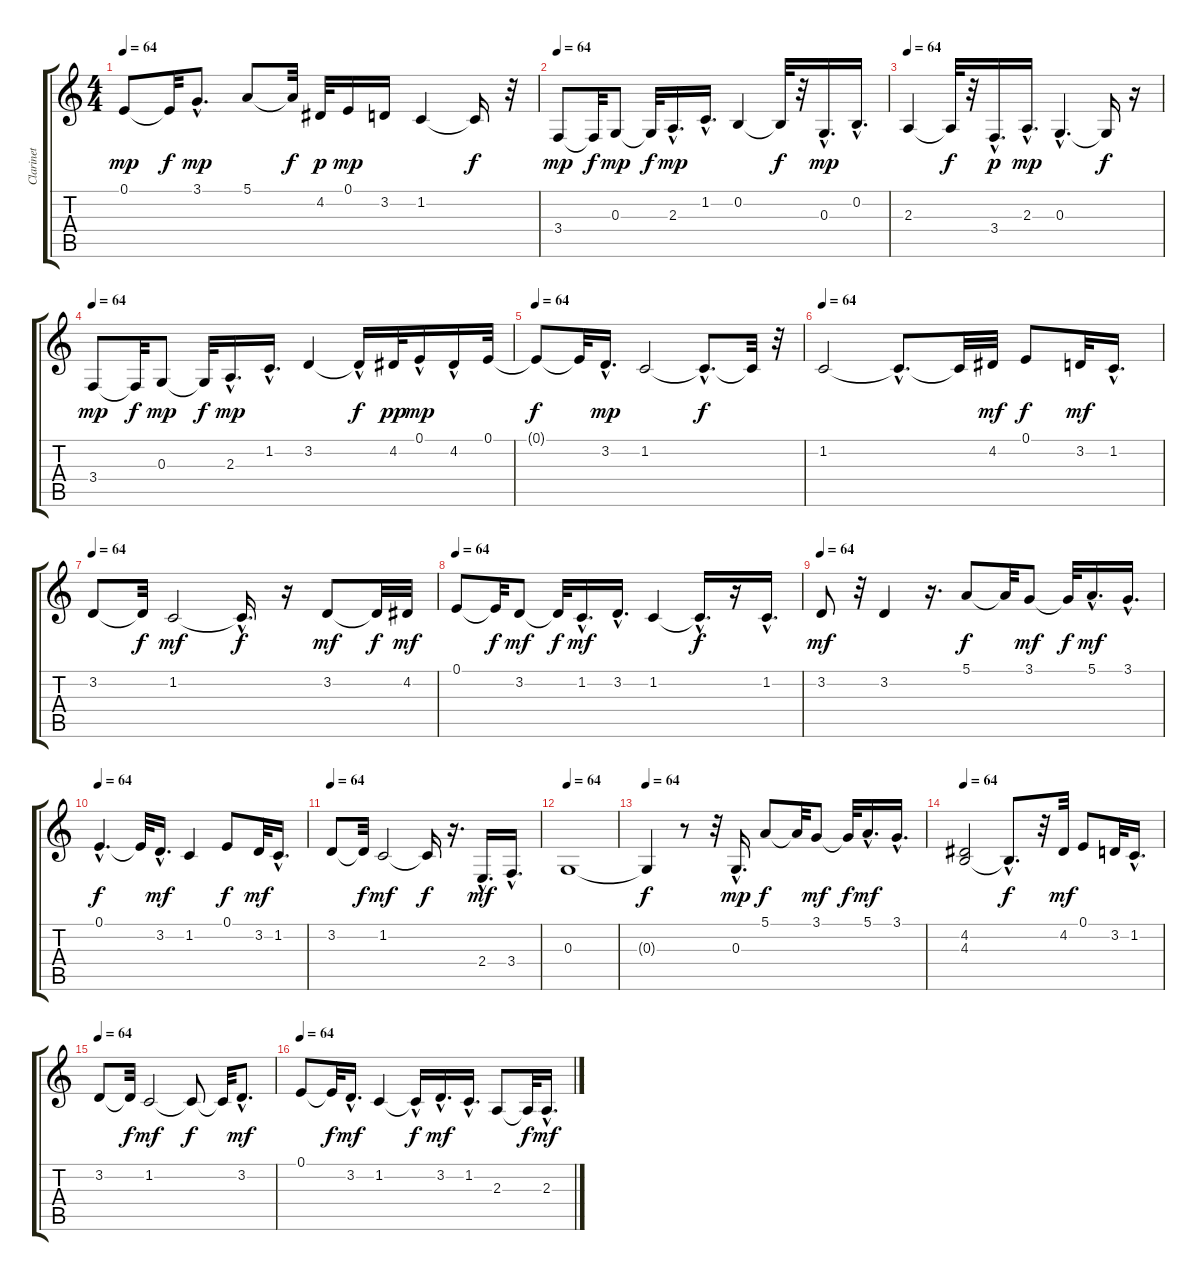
\track ("Clarinet" "Clarinet") {instrument oboe}
\staff {score tabs}
\tuning (E4 B3 G3 D3 A2 E2) {hide}
\ts (4 4)
\tempo 64
\clef g2
\ks c
0.1.8{dy mp} 0.1{t}.32{dy f} 3.1{hac}.8{d dy mp} 5.1.8 5.1{t}.32{dy f} 4.2.32{dy p} 0.1.16{dy mp} 3.2.16 1.2.4 1.2{t}.16{dy f} r.32 |
\tempo 64
3.4.8{dy mp} 3.4{t}.32{dy f} 0.3.8{dy mp} 0.3{t}.32{dy f} 2.3{hac}.16{d dy mp} 1.2{hac}.16{d} 0.2.4 0.2{t}.32{dy f} r.32 0.3{hac}.16{d dy mp} 0.2{hac}.16{d} |
\tempo 64
2.3.4 2.3{t}.32{dy f} r.32 3.4{hac}.16{d dy p} 2.3{hac}.16{d dy mp} 0.3{hac}.4{d} 0.3{t}.16{dy f} r.16 |
\tempo 64
3.4.8{dy mp} 3.4{t}.32{dy f} 0.3.8{dy mp} 0.3{t}.32{dy f} 2.3{hac}.16{d dy mp} 1.2{hac}.16{d} 3.2.4 3.2{hac t}.16{dy f} 4.2.32{dy pp} 0.1{hac}.16{dy mp} 4.2{hac}.16 0.1.32 |
\tempo 64
0.1{t}.8{dy f} 0.1{t}.32 3.2{hac}.16{d dy mp} 1.2.2 1.2{hac t}.8{d dy f} 1.2{t}.32 r.32 |
\tempo 64
1.2.2 1.2{hac t}.8{d} 1.2{t}.32 4.2.32{dy mf} 0.1.8{dy f} 3.2.32{dy mf} 1.2{hac}.16{d} |
\tempo 64
3.2.8 3.2{t}.32{dy f} 1.2.2{dy mf} 1.2{hac t}.16{d dy f} r.16 3.2.8{dy mf} 3.2{t}.32{dy f} 4.2.32{dy mf} |
\tempo 64
0.1.8 0.1{t}.32{dy f} 3.2.8{dy mf} 3.2{t}.32{dy f} 1.2{hac}.16{d dy mf} 3.2{hac}.16{d} 1.2.4 1.2{hac t}.16{d dy f} r.16 1.2{hac}.16{d} |
\tempo 64
3.2.8{dy mf} r.32 3.2.4 r.16{d} 5.1.8{dy f} 5.1{t}.32 3.1.8{dy mf} 3.1{t}.32{dy f} 5.1{hac}.16{d dy mf} 3.1{hac}.16{d} |
\tempo 64
0.1{hac}.4{d dy f} 0.1{t}.32 3.2{hac}.16{d dy mf} 1.2.4 0.1.8{dy f} 3.2.32{dy mf} 1.2{hac}.16{d} |
\tempo 64
3.2.8 3.2{t}.32{dy f} 1.2.2{dy mf} 1.2{t}.16{dy f} r.16{d} 2.4{hac}.16{d dy mf} 3.4{hac}.16{d} |
\tempo 64
0.3.1 |
\tempo 64
0.3{t}.4{dy f} r.8 r.32 0.3{hac}.16{d dy mp} 5.1.8{dy f} 5.1{t}.32 3.1.8{dy mf} 3.1{t}.32{dy f} 5.1{hac}.16{d dy mf} 3.1{hac}.16{d} |
\tempo 64
(4.2 4.3).2 4.3{hac t}.8{d dy f} r.32 4.2.32{dy mf} 0.1.8 3.2.32 1.2{hac}.16{d} |
\tempo 64
3.2.8 3.2{t}.32{dy f} 1.2.2{dy mf} 1.2{t}.8{dy f} 1.2{t}.32 3.2{hac}.8{d dy mf} |
\tempo 64
0.1.8 0.1{t}.32{dy f} 3.2{hac}.16{d dy mf} 1.2.4 1.2{hac t}.16{dy f} 3.2{hac}.16{d dy mf} 1.2{hac}.16{d} 2.3.8 2.3{t}.32{dy f} 2.3{hac}.16{d dy mf}
